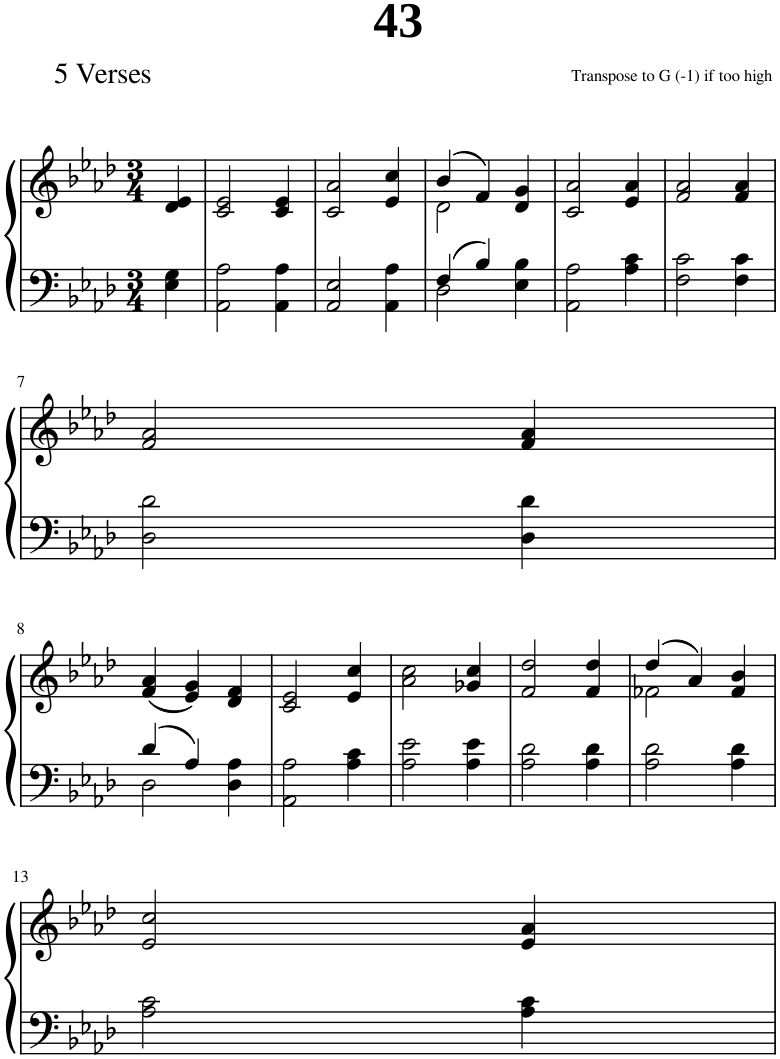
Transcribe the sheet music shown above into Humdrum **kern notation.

**kern	**kern
*part1	*part1
*staff2	*staff1
*I"Piano	*
*I'Pno.	*
*clefF4	*clefG2
*k[b-e-a-d-]	*k[b-e-a-d-]
*M3/4	*M3/4
=1	=1
4E-\ 4G\	4d-/ 4e-/
=2	=2
2AA-\ 2A-\	2c/ 2e-/
4AA-\ 4A-\	4c/ 4e-/
=3	=3
2AA-/ 2E-/	2c/ 2a-/
4AA-\ 4A-\	4e-/ 4cc/
=4	=4
*^	*^
4F/	2D-\	(4b-/	2d-\
4B-/	.	4f/)	.
4ryy	4E-\ 4B-\	4d-/ 4g/	4ryy
*v	*v	*	*
*	*v	*v
=5	=5
2AA-\ 2A-\	2c/ 2a-/
4A-\ 4c\	4e-/ 4a-/
=6	=6
2F\ 2c\	2f/ 2a-/
4F\ 4c\	4f/ 4a-/
!!LO:LB:g=z
=7	=7
2D-\ 2d-\	2f/ 2a-/
4D-\ 4d-\	4f/ 4a-/
!!LO:LB:g=z
=8	=8
*^	*
4d-/	2D-\	(4f/ 4a-/
4A-/	.	4e-/ 4g/)
4ryy	4D-\ 4A-\	4d-/ 4f/
*v	*v	*
=9	=9
2AA-\ 2A-\	2c/ 2e-/
4A-\ 4c\	4e-/ 4cc/
=10	=10
2A-\ 2e-\	2a-\ 2cc\
4A-\ 4e-\	4g-X/ 4cc/
=11	=11
2A-\ 2d-\	2f/ 2dd-/
4A-\ 4d-\	4f/ 4dd-/
=12	=12
*	*^
2A-\ 2d-\	(4dd-/	2f-X\
.	4a-/)	.
4A-\ 4d-\	4f-/ 4b-/	4ryy
*	*v	*v
!!LO:LB:g=z
=13	=13
2A-\ 2c\	2e-/ 2cc/
4A-\ 4c\	4e-/ 4a-/
=	=
*-	*-
